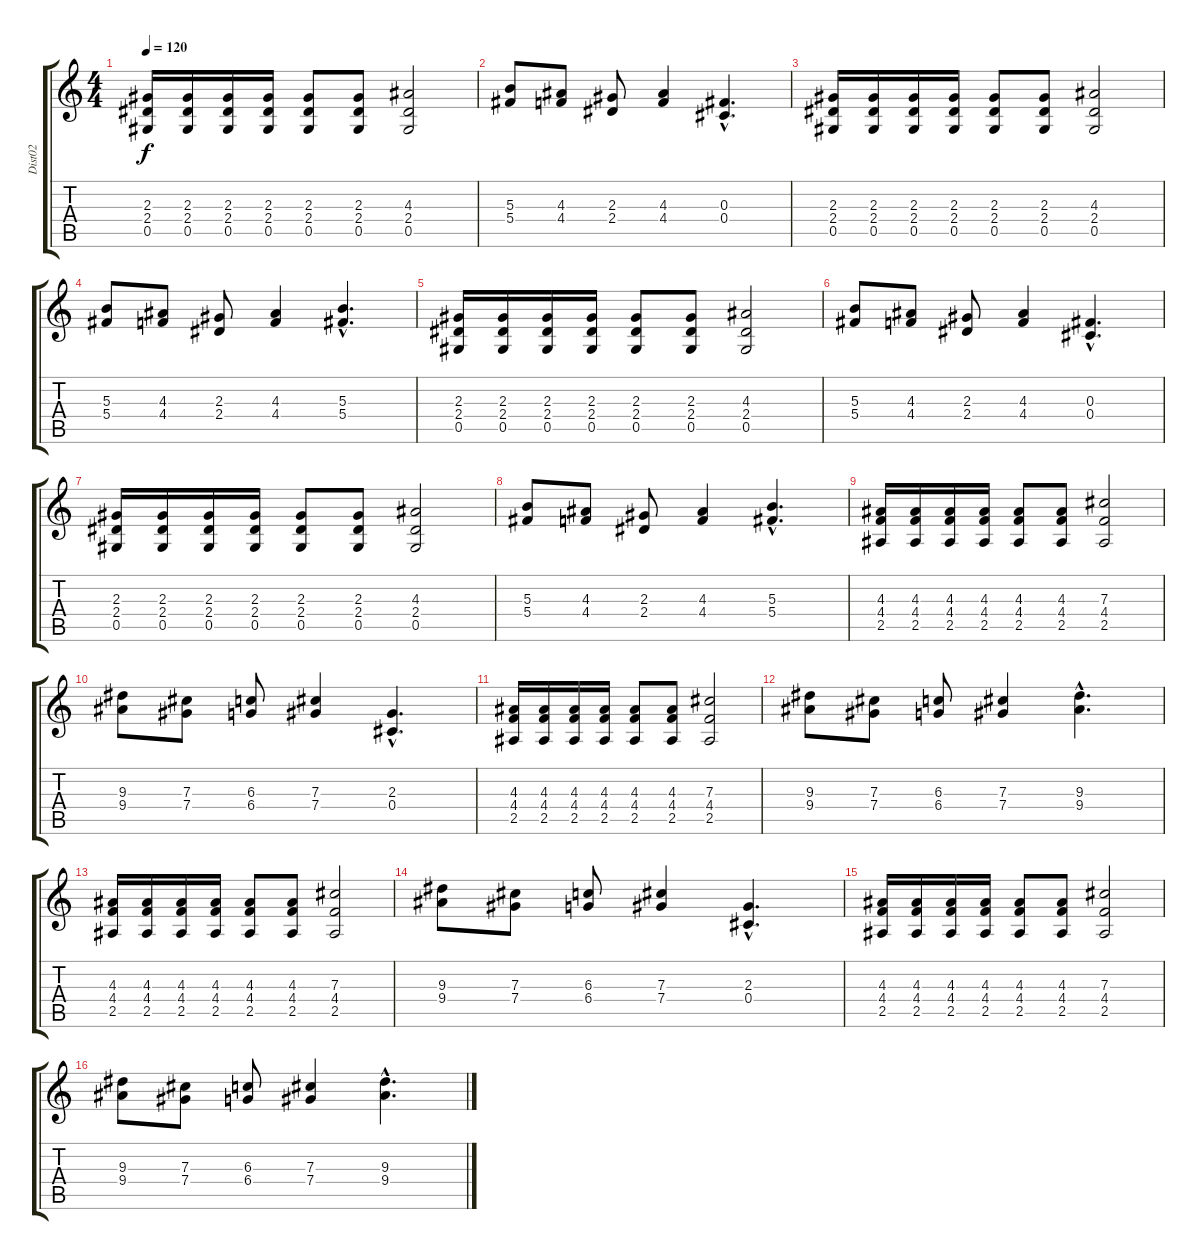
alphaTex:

\track ("Dist02" "Dist02") {instrument distortionguitar}
\staff {score tabs}
\tuning (Eb4 Bb3 Gb3 Db3 Ab2 Eb2) {hide}
\ts (4 4)
\tempo 120
\clef g2
\ks c
(2.3 2.4 0.5).16{dy f} (2.3 2.4 0.5).16 (2.3 2.4 0.5).16 (2.3 2.4 0.5).16 (2.3 2.4 0.5).8 (2.3 2.4 0.5).8 (4.3 2.4 0.5).2 |
(5.3 5.4).8 (4.3 4.4).8 (2.3 2.4).8 (4.3 4.4).4 (0.3{hac} 0.4{hac}).4{d} |
(2.3 2.4 0.5).16 (2.3 2.4 0.5).16 (2.3 2.4 0.5).16 (2.3 2.4 0.5).16 (2.3 2.4 0.5).8 (2.3 2.4 0.5).8 (4.3 2.4 0.5).2 |
(5.3 5.4).8 (4.3 4.4).8 (2.3 2.4).8 (4.3 4.4).4 (5.3{hac} 5.4{hac}).4{d} |
(2.3 2.4 0.5).16 (2.3 2.4 0.5).16 (2.3 2.4 0.5).16 (2.3 2.4 0.5).16 (2.3 2.4 0.5).8 (2.3 2.4 0.5).8 (4.3 2.4 0.5).2 |
(5.3 5.4).8 (4.3 4.4).8 (2.3 2.4).8 (4.3 4.4).4 (0.3{hac} 0.4{hac}).4{d} |
(2.3 2.4 0.5).16 (2.3 2.4 0.5).16 (2.3 2.4 0.5).16 (2.3 2.4 0.5).16 (2.3 2.4 0.5).8 (2.3 2.4 0.5).8 (4.3 2.4 0.5).2 |
(5.3 5.4).8 (4.3 4.4).8 (2.3 2.4).8 (4.3 4.4).4 (5.3{hac} 5.4{hac}).4{d} |
(4.3 4.4 2.5).16 (4.3 4.4 2.5).16 (4.3 4.4 2.5).16 (4.3 4.4 2.5).16 (4.3 4.4 2.5).8 (4.3 4.4 2.5).8 (7.3 4.4 2.5).2 |
(9.3 9.4).8 (7.3 7.4).8 (6.3 6.4).8 (7.3 7.4).4 (2.3{hac} 0.4{hac}).4{d} |
(4.3 4.4 2.5).16 (4.3 4.4 2.5).16 (4.3 4.4 2.5).16 (4.3 4.4 2.5).16 (4.3 4.4 2.5).8 (4.3 4.4 2.5).8 (7.3 4.4 2.5).2 |
(9.3 9.4).8 (7.3 7.4).8 (6.3 6.4).8 (7.3 7.4).4 (9.3{hac} 9.4{hac}).4{d} |
(4.3 4.4 2.5).16 (4.3 4.4 2.5).16 (4.3 4.4 2.5).16 (4.3 4.4 2.5).16 (4.3 4.4 2.5).8 (4.3 4.4 2.5).8 (7.3 4.4 2.5).2 |
(9.3 9.4).8 (7.3 7.4).8 (6.3 6.4).8 (7.3 7.4).4 (2.3{hac} 0.4{hac}).4{d} |
(4.3 4.4 2.5).16 (4.3 4.4 2.5).16 (4.3 4.4 2.5).16 (4.3 4.4 2.5).16 (4.3 4.4 2.5).8 (4.3 4.4 2.5).8 (7.3 4.4 2.5).2 |
(9.3 9.4).8 (7.3 7.4).8 (6.3 6.4).8 (7.3 7.4).4 (9.3{hac} 9.4{hac}).4{d}
